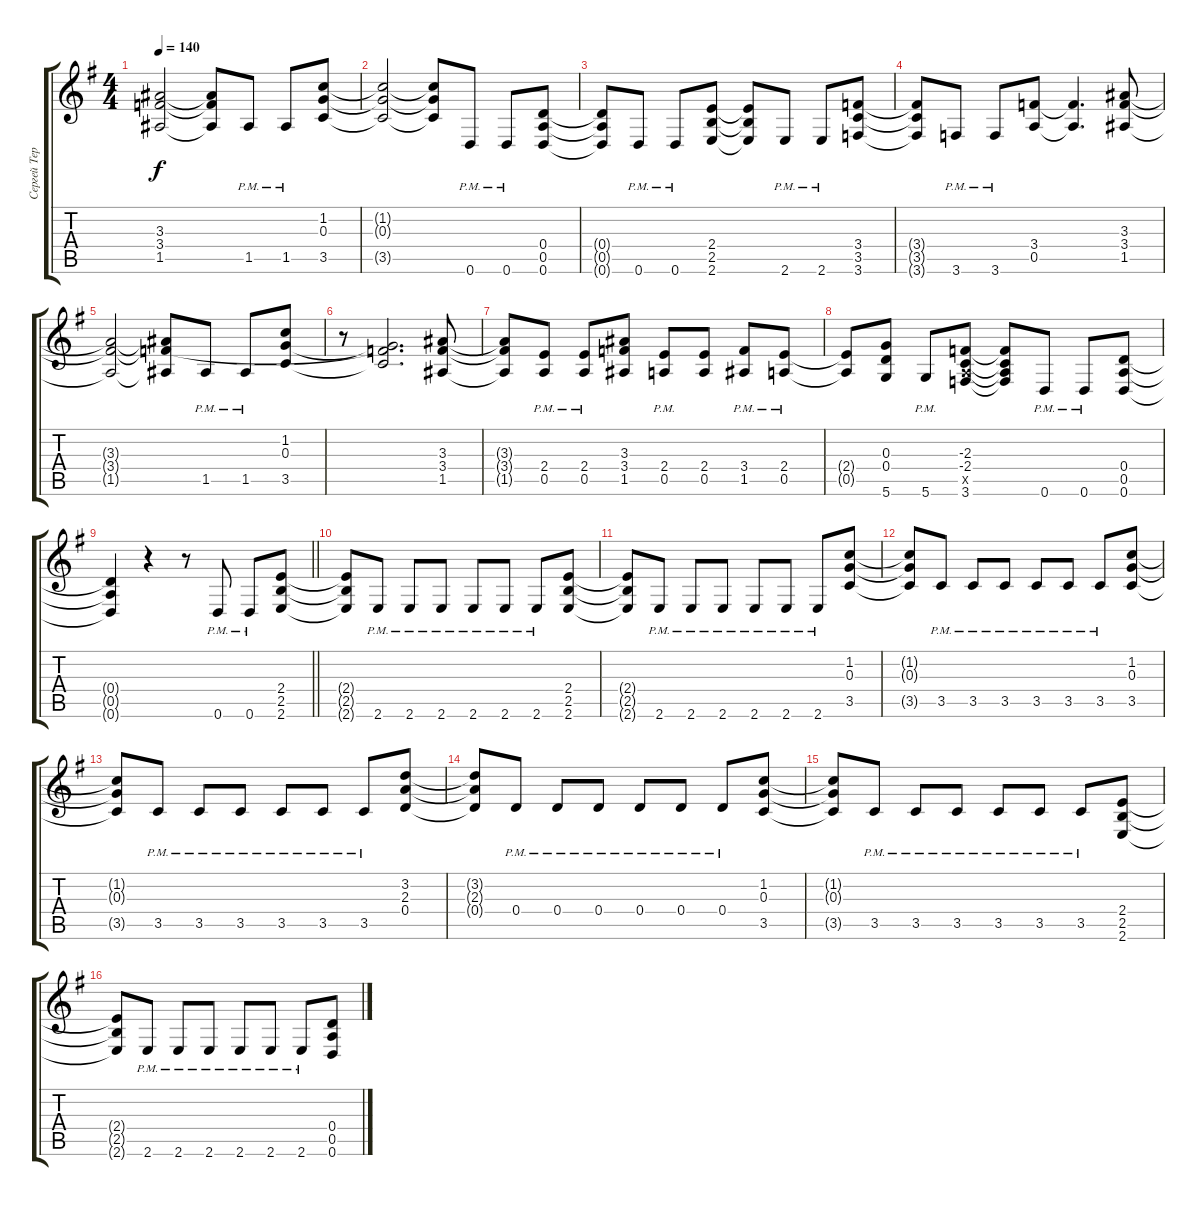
\track ("Сергей Терентьев" "Сергей Тер") {instrument distortionguitar}
\staff {score tabs}
\tuning (E4 B3 G3 D3 A2 D2) {hide}
\ts (4 4)
\tempo 140
\clef g2
\ks g
(3.3{t} 3.4{t} 1.5{t}).2{dy f} (3.3{t} 3.4{t} 1.5{t}).8 1.5{pm}.8 1.5{pm}.8 (1.2 0.3 3.5).8 |
(1.2{t} 0.3{t} 3.5{t}).2 (1.2{t} 0.3{t} 3.5{t}).8 0.6{pm}.8 0.6{pm}.8 (0.4 0.5 0.6).8 |
(0.4{t} 0.5{t} 0.6{t}).8 0.6{pm}.8 0.6{pm}.8 (2.4 2.5 2.6).8 (2.4{t} 2.5{t} 2.6{t}).8 2.6{pm}.8 2.6{pm}.8 (3.4 3.5 3.6).8 |
(3.4{t} 3.5{t} 3.6{t}).8 3.6{pm}.8 3.6{pm}.8 (3.4 0.5).8 (3.4{t} 0.5{t}).4{d} (3.3 3.4 1.5).8 |
(3.3{t} 3.4{t} 1.5{t}).2 (3.3{t} 3.4{t} 1.5{t}).8 1.5{pm}.8 1.5{pm}.8 (1.2 0.3 3.5).8 |
r.8 (0.3{t} 3.4{t} 3.5{t}).2{d} (3.3 3.4 1.5).8 |
(3.3{t} 3.4{t} 1.5{t}).8 (2.4{pm} 0.5{pm}).8 (2.4{pm} 0.5{pm}).8 (3.3 3.4 1.5).8 (2.4{pm} 0.5{pm}).8 (2.4 0.5).8 (3.4{pm} 1.5{pm}).8 (2.4{pm} 0.5{pm}).8 |
(2.4{t} 0.5{t}).8 (0.3 0.4 5.6).8 5.6{pm}.8 (-2.3 -2.4 0.5{x} 3.6).8 (-2.3{t} -2.4{t} 0.5{t} 3.6{t}).8 0.6{pm}.8 0.6{pm}.8 (0.4 0.5 0.6).8 |
\barLineRight lightlight
(0.4{t} 0.5{t} 0.6{t}).4 r.4 r.8 0.6{pm}.8 0.6{pm}.8 (2.4 2.5 2.6).8 |
(2.4{t} 2.5{t} 2.6{t}).8 2.6{pm}.8 2.6{pm}.8 2.6{pm}.8 2.6{pm}.8 2.6{pm}.8 2.6{pm}.8 (2.4 2.5 2.6).8 |
(2.4{t} 2.5{t} 2.6{t}).8 2.6{pm}.8 2.6{pm}.8 2.6{pm}.8 2.6{pm}.8 2.6{pm}.8 2.6{pm}.8 (1.2 0.3 3.5).8 |
(1.2{t} 0.3{t} 3.5{t}).8 3.5{pm}.8 3.5{pm}.8 3.5{pm}.8 3.5{pm}.8 3.5{pm}.8 3.5{pm}.8 (1.2 0.3 3.5).8 |
(1.2{t} 0.3{t} 3.5{t}).8 3.5{pm}.8 3.5{pm}.8 3.5{pm}.8 3.5{pm}.8 3.5{pm}.8 3.5{pm}.8 (3.2 2.3 0.4).8 |
(3.2{t} 2.3{t} 0.4{t}).8 0.4{pm}.8 0.4{pm}.8 0.4{pm}.8 0.4{pm}.8 0.4{pm}.8 0.4{pm}.8 (1.2 0.3 3.5).8 |
(1.2{t} 0.3{t} 3.5{t}).8 3.5{pm}.8 3.5{pm}.8 3.5{pm}.8 3.5{pm}.8 3.5{pm}.8 3.5{pm}.8 (2.4 2.5 2.6).8 |
(2.4{t} 2.5{t} 2.6{t}).8 2.6{pm}.8 2.6{pm}.8 2.6{pm}.8 2.6{pm}.8 2.6{pm}.8 2.6{pm}.8 (0.4 0.5 0.6).8
